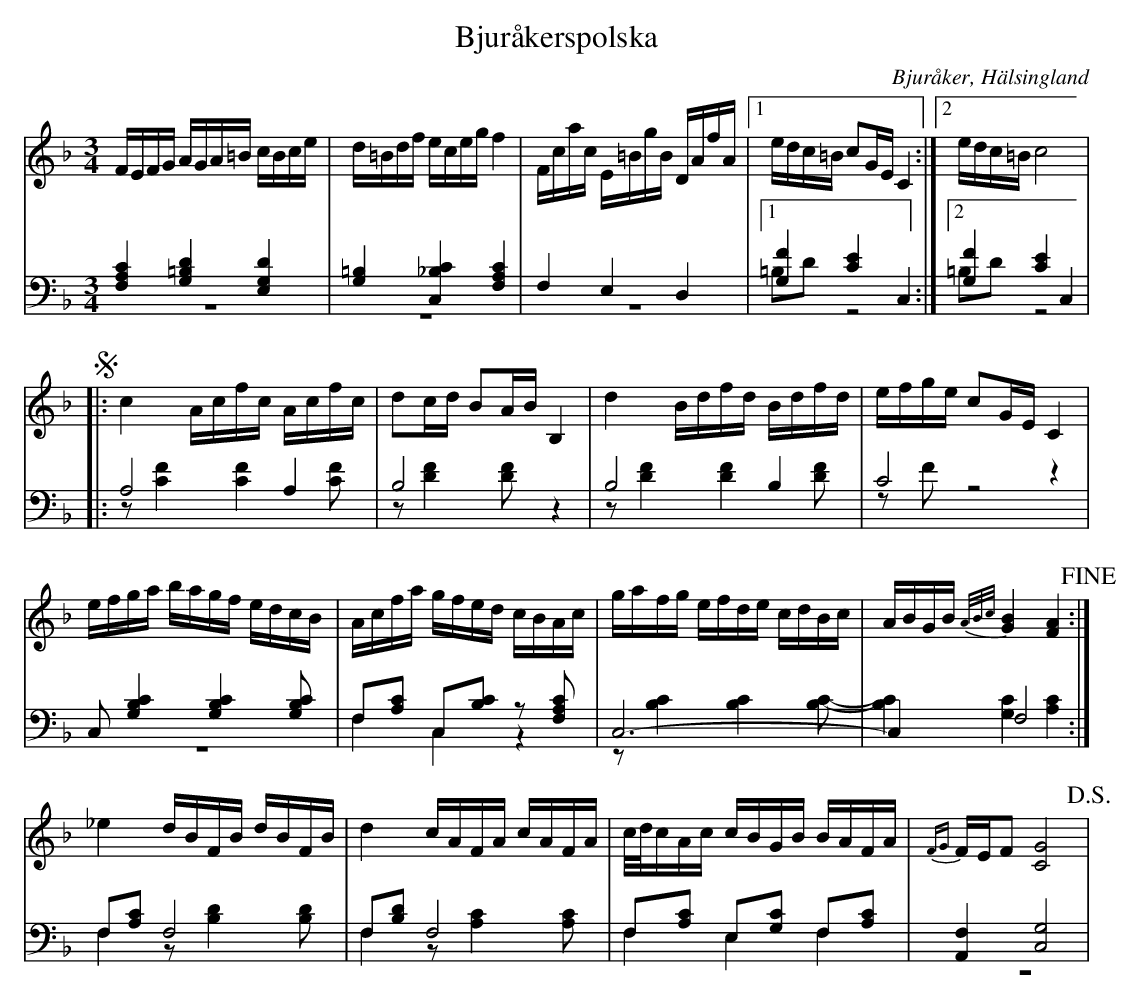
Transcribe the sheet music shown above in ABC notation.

X:1
T: Bjuråkerspolska
O: Bjuråker, Hälsingland
M: 3/4
L: 1/16
K: F
V:1
V:2
V:3 merge
V:1
FEFG AGA=B cBce|d=Bdf eceg f4|Fcac E=BgB DAfA|1 edc=B c2GE C4:|2 edc=B c8 |
!segno! |:c4 Acfc Acfc|d2cd B2AB B,4|d4 Bdfd Bdfd|efge c2GE C4|
efga bagf edcB|Acfa gfed cBAc|gafg efde cdBc|ABGB {A/B/c/}[G4B4] [F4A4] !fine!:|
_e4 dBFB dBFB|d4 cAFA cAFA|c/d/cAc cBGB BAFA|{FG}FEF2 [C8G8] !D.S.!|
V:2 clef=bass
[F,4A,4C4] [G,4=B,4D4] [E,4G,4D4]|[G,4=B,4] [C,4_B,4C4] [F,4A,4C4]|F,4 E,4 D,4|1 [G,4F4] [C4E4] C,4:|2 [G,4F4] [C4E4] C,4 |
|:A,8 A,4|B,8 z4|B,8  B,4|C8 z4|
C,2 [G,4B,4C4] [G,4B,4C4] [G,2B,2C2]|F,2[A,2C2] C,2[B,2C2] z2 [F,2A,2C2]|C,12-|C,4 F,8:|
F,2[A,2C2] F,8|F,2[B,2D2] F,8|F,2[A,2C2] E,2[G,2C2] F,2[A,2C2]|[A,,4F,4] [C,8G,8] |
V:3 clef=bass
z12|z12|z12|1 =B,2D2 z8:|2 =B,2D2 z8|
|:z2 [C4F4] [C4F4] [C2F2]|z2 [D4F4] [D2F2] z4|z2 [D4F4] [D4F4] [D2F2]|z2 F2 z8|
z12|F,4 C,4 z4|z2 [B,4C4] [B,4C4] [B,2C2]-|[B,4C4] [G,4C4] [A,4C4]:|
F,4 z2 [B,4D4] [B,2D2]|F,4 z2 [A,4C4] [A,2C2]|F,4 E,4 F,4|z12|
